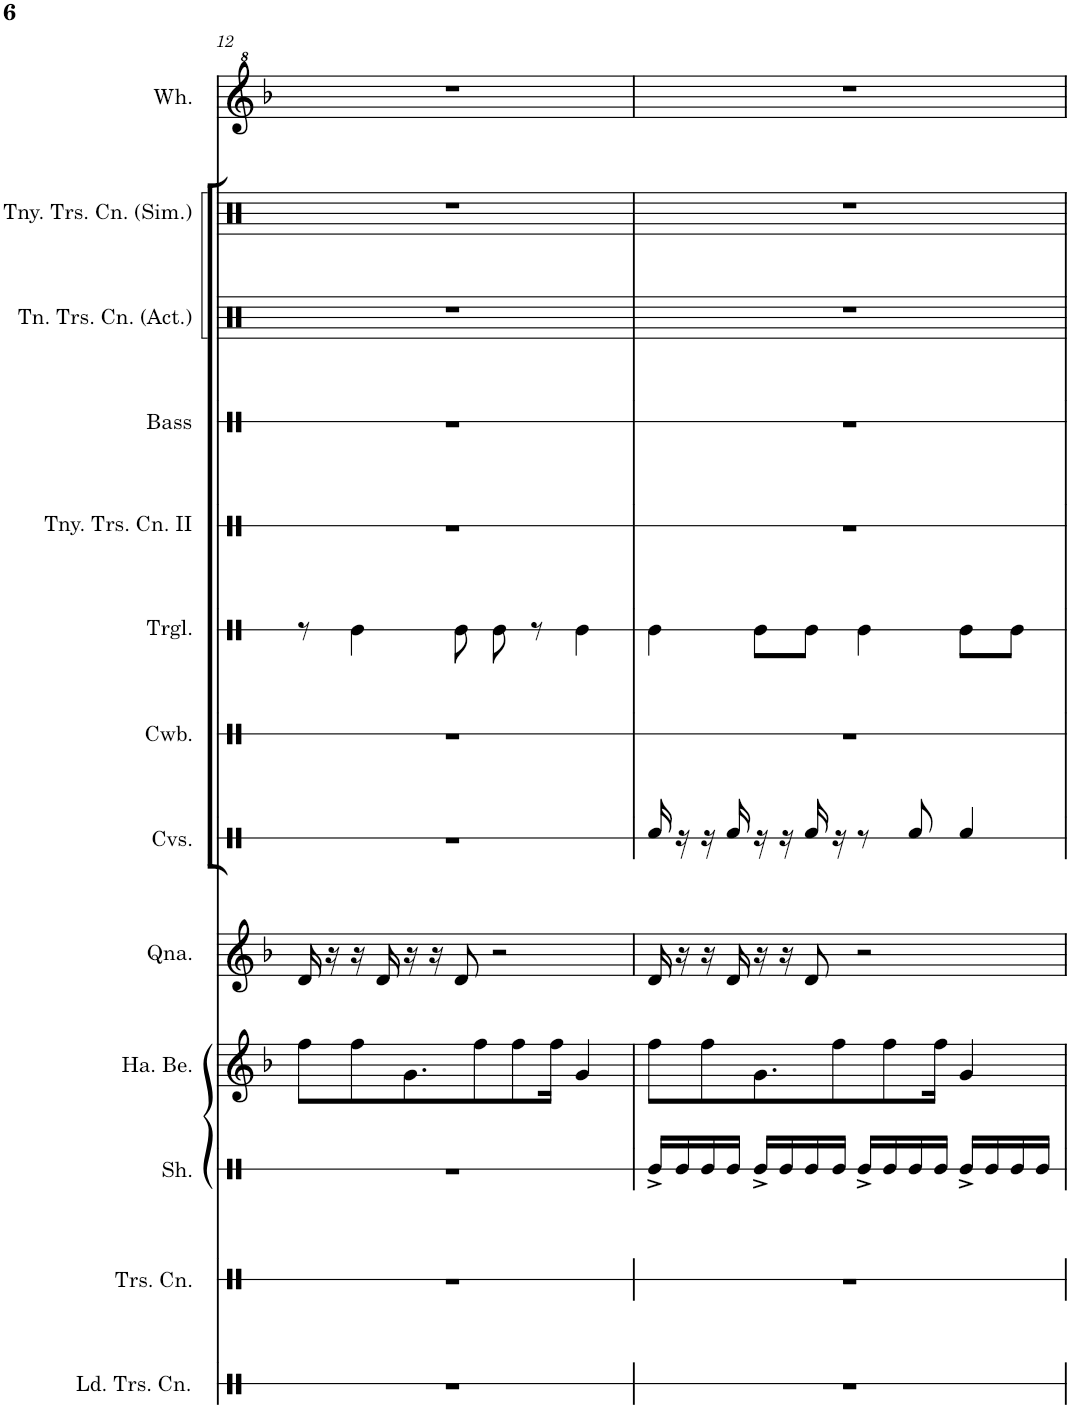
**kern	**kern	**kern	**kern	**kern	**kern	**kern	**kern	**kern	**kern	**kern	**kern	**kern
*part13	*part12	*part11	*part10	*part9	*part8	*part7	*part6	*part5	*part4	*part3	*part2	*part1
*staff13	*staff12	*staff11	*staff10	*staff9	*staff8	*staff7	*staff6	*staff5	*staff4	*staff3	*staff2	*staff1
*I"Lidded Trash Can	*I"Trash Can	*I"Shaker	*I"Hand Bells	*I"Quinoa	*I"Claves	*I"Cowbell	*I"Triangle	*I"Tiny Trash Can II	*I"Bass Drum	*I"Tiny Trash Can (Actual)	*I"Tiny Trash Can (Simplified)	*I"Whistle
*I'Ld. Trs. Cn.	*I'Trs. Cn.	*I'Sh.	*I'Ha. Be.	*I'Qna.	*I'Cvs.	*I'Cwb.	*I'Trgl.	*I'Tny. Trs. Cn. II	*I'Bass	*I'Tn. Trs. Cn. (Act.)	*I'Tny. Trs. Cn. (Sim.)	*I'Wh.
!!LO:PB:g=z
*clefX	*clefX	*clefX	*clefG2	*clefG2	*clefX	*clefX	*clefX	*clefX	*clefX	*clefX	*clefX	*clefG^2
*k[]	*k[]	*k[]	*k[b-]	*k[b-]	*k[]	*k[]	*k[]	*k[]	*k[]	*k[]	*k[]	*k[b-]
*M4/4	*M4/4	*M4/4	*M4/4	*M4/4	*M4/4	*M4/4	*M4/4	*M4/4	*M4/4	*M4/4	*M4/4	*M4/4
=12	=12	=12	=12	=12	=12	=12	=12	=12	=12	=12	=12	=12
1r	1r	1r	8ff\L	16d/	1r	1r	8r	1r	1r	1r	1r	1r
.	.	.	.	16r	.	.	.	.	.	.	.	.
.	.	.	8ff\	16r	.	.	4Re\	.	.	.	.	.
.	.	.	.	16d/	.	.	.	.	.	.	.	.
.	.	.	8.g\	16r	.	.	.	.	.	.	.	.
.	.	.	.	16r	.	.	.	.	.	.	.	.
.	.	.	.	8d/	.	.	8Re\	.	.	.	.	.
.	.	.	8ff\	.	.	.	.	.	.	.	.	.
.	.	.	.	2r	.	.	8Re\	.	.	.	.	.
.	.	.	8ff\	.	.	.	.	.	.	.	.	.
.	.	.	.	.	.	.	8r	.	.	.	.	.
.	.	.	16ff\Jk	.	.	.	.	.	.	.	.	.
.	.	.	4g/	.	.	.	4Re\	.	.	.	.	.
=13	=13	=13	=13	=13	=13	=13	=13	=13	=13	=13	=13	=13
1r	1r	16Re^/LL	8ff\L	16d/	16Rf/	1r	4Re\	1r	1r	1r	1r	1r
.	.	16Re/	.	16r	16r	.	.	.	.	.	.	.
.	.	16Re/	8ff\	16r	16r	.	.	.	.	.	.	.
.	.	16Re/JJ	.	16d/	16Rf/	.	.	.	.	.	.	.
.	.	16Re^/LL	8.g\	16r	16r	.	8Re\L	.	.	.	.	.
.	.	16Re/	.	16r	16r	.	.	.	.	.	.	.
.	.	16Re/	.	8d/	16Rf/	.	8Re\J	.	.	.	.	.
.	.	16Re/JJ	8ff\	.	16r	.	.	.	.	.	.	.
.	.	16Re^/LL	.	2r	8r	.	4Re\	.	.	.	.	.
.	.	16Re/	8ff\	.	.	.	.	.	.	.	.	.
.	.	16Re/	.	.	8Rf/	.	.	.	.	.	.	.
.	.	16Re/JJ	16ff\Jk	.	.	.	.	.	.	.	.	.
.	.	16Re^/LL	4g/	.	4Rf/	.	8Re\L	.	.	.	.	.
.	.	16Re/	.	.	.	.	.	.	.	.	.	.
.	.	16Re/	.	.	.	.	8Re\J	.	.	.	.	.
.	.	16Re/JJ	.	.	.	.	.	.	.	.	.	.
=	=	=	=	=	=	=	=	=	=	=	=	=
*-	*-	*-	*-	*-	*-	*-	*-	*-	*-	*-	*-	*-
